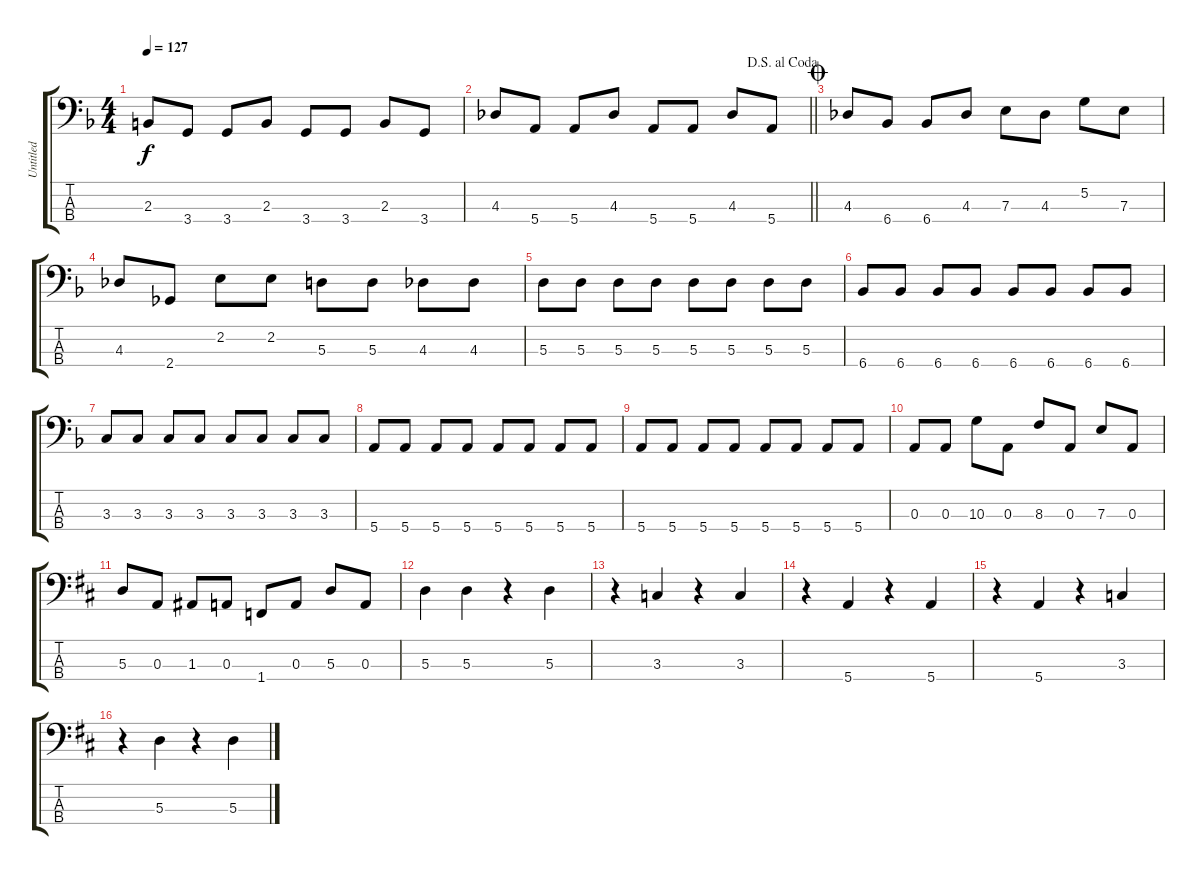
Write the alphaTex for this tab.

\track ("Untitled" "Untitled") {instrument electricbassfinger}
\staff {score tabs}
\tuning (G2 D2 A1 E1) {hide}
\ts (4 4)
\tempo 127
\clef f4
\ks f
2.3.8{dy f} 3.4.8 3.4.8 2.3.8 3.4.8 3.4.8 2.3.8 3.4.8 |
\jump dalsegnoalcoda
\barLineRight lightlight
4.3.8 5.4.8 5.4.8 4.3.8 5.4.8 5.4.8 4.3.8 5.4.8 |
\jump coda
4.3.8 6.4.8 6.4.8 4.3.8 7.3.8 4.3.8 5.2.8 7.3.8 |
4.3.8 2.4.8 2.2.8 2.2.8 5.3.8 5.3.8 4.3.8 4.3.8 |
5.3.8 5.3.8 5.3.8 5.3.8 5.3.8 5.3.8 5.3.8 5.3.8 |
6.4.8 6.4.8 6.4.8 6.4.8 6.4.8 6.4.8 6.4.8 6.4.8 |
3.3.8 3.3.8 3.3.8 3.3.8 3.3.8 3.3.8 3.3.8 3.3.8 |
5.4.8 5.4.8 5.4.8 5.4.8 5.4.8 5.4.8 5.4.8 5.4.8 |
5.4.8 5.4.8 5.4.8 5.4.8 5.4.8 5.4.8 5.4.8 5.4.8 |
0.3.8 0.3.8 10.3.8 0.3.8 8.3.8 0.3.8 7.3.8 0.3.8 |
\ks d
5.3.8 0.3.8 1.3.8 0.3.8 1.4.8 0.3.8 5.3.8 0.3.8 |
5.3.4 5.3.4 r.4 5.3.4 |
r.4 3.3.4 r.4 3.3.4 |
r.4 5.4.4 r.4 5.4.4 |
r.4 5.4.4 r.4 3.3.4 |
r.4 5.3.4 r.4 5.3.4
